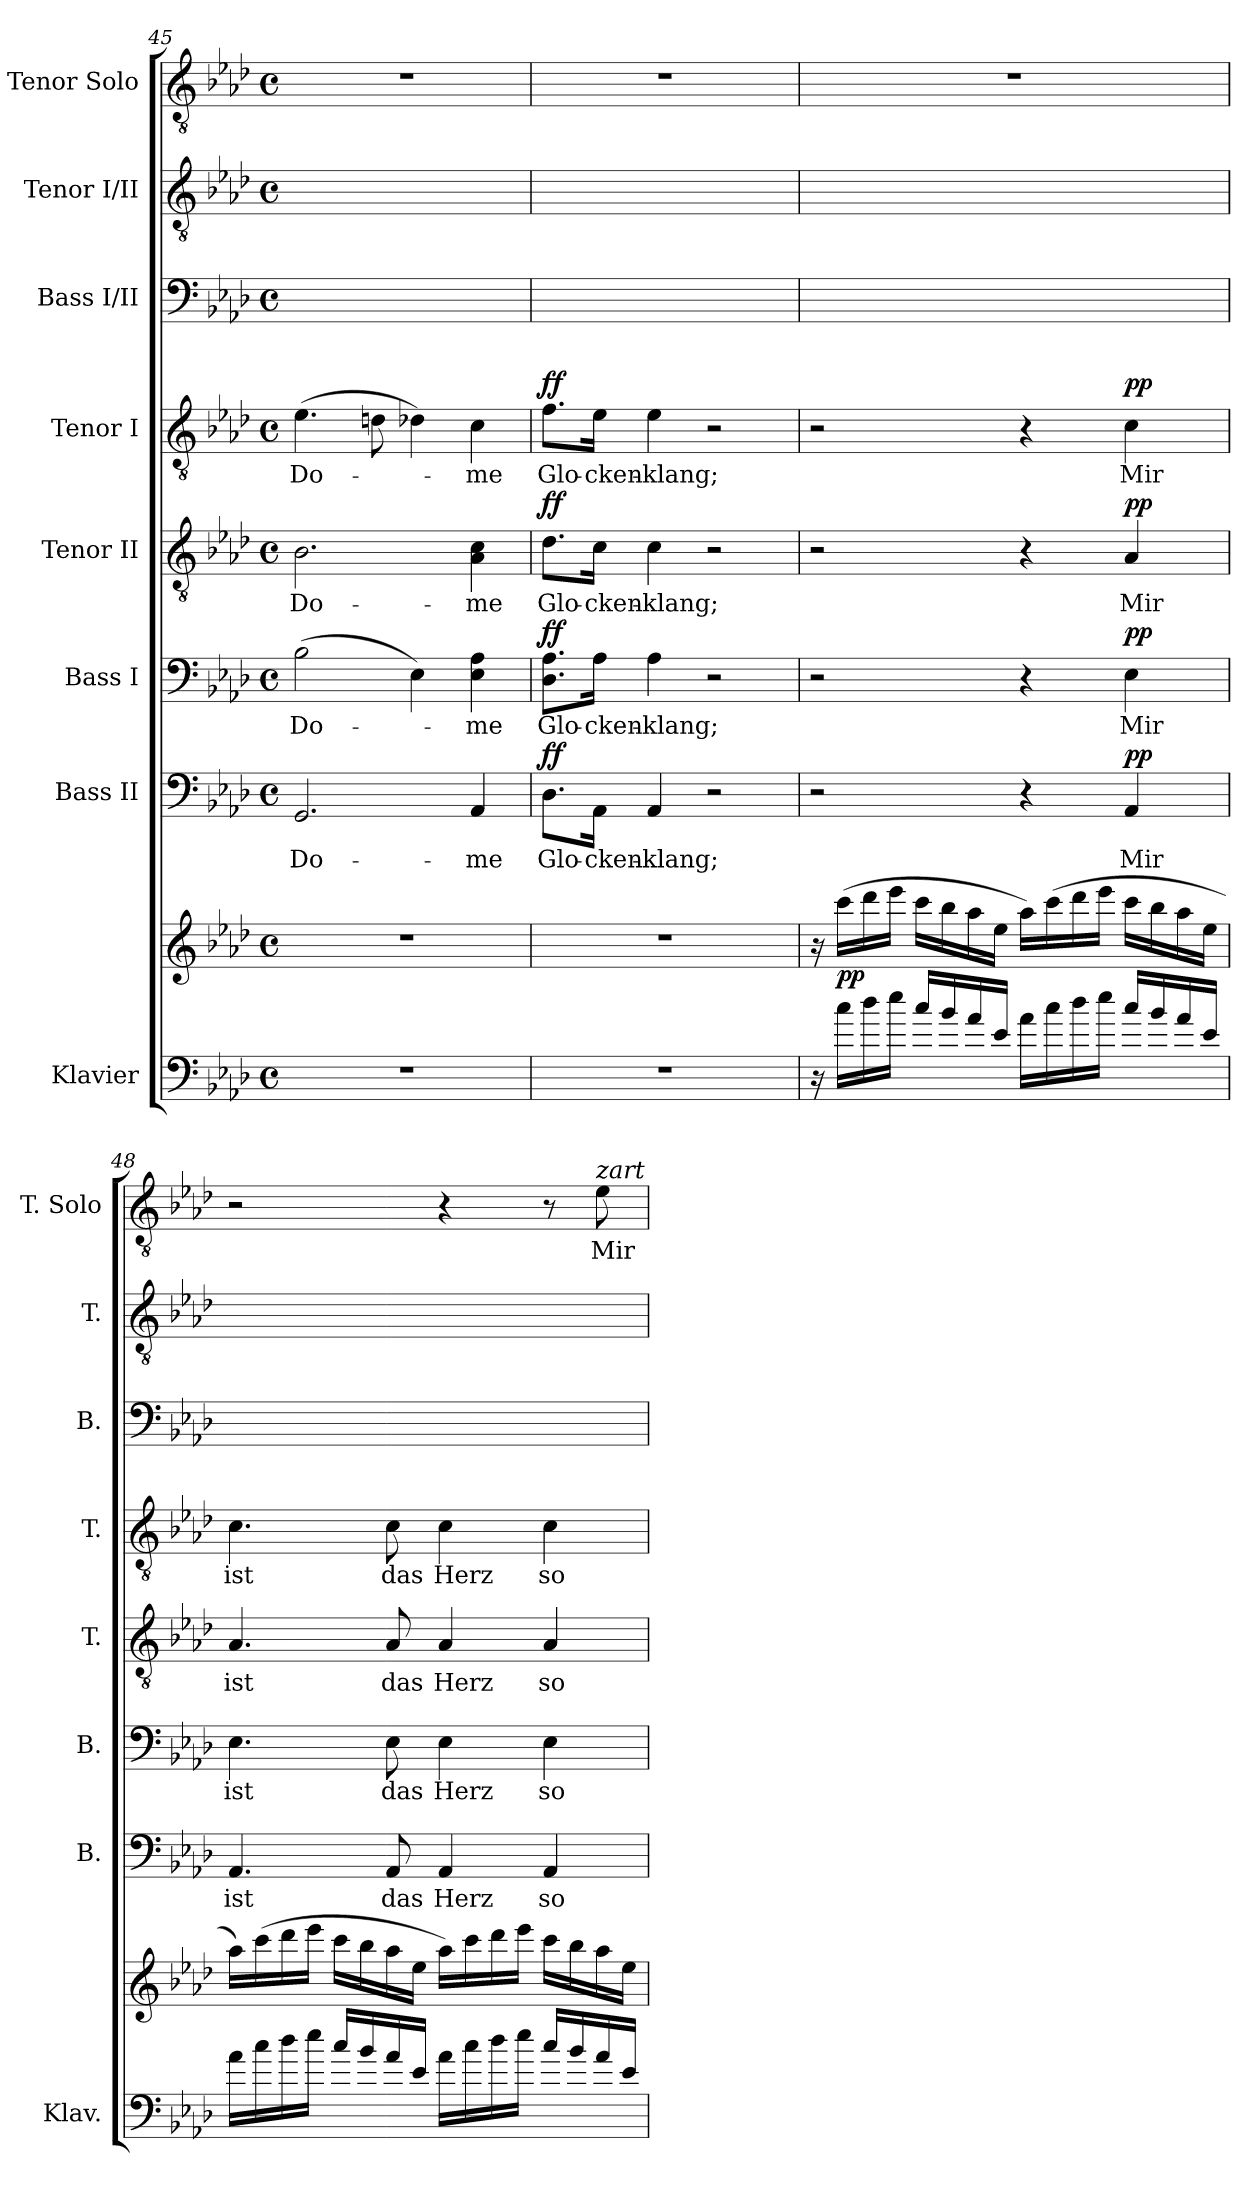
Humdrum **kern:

**kern	**kern	**dynam	**kern	**text	**dynam	**kern	**text	**dynam	**kern	**text	**dynam	**kern	**text	**dynam	**kern	**text	**kern	**text	**kern	**text
*part8	*part8	*part8	*part7	*part7	*part7	*part6	*part6	*part6	*part5	*part5	*part5	*part4	*part4	*part4	*part3	*part3	*part2	*part2	*part1	*part1
*staff9	*staff8	*staff8/9	*staff7	*staff7	*staff7	*staff6	*staff6	*staff6	*staff5	*staff5	*staff5	*staff4	*staff4	*staff4	*staff3	*staff3	*staff2	*staff2	*staff1	*staff1
*I"Klavier	*	*	*I"Bass II	*	*	*I"Bass I	*	*	*I"Tenor II	*	*	*I"Tenor I	*	*	*I"Bass I/II	*	*I"Tenor I/II	*	*I"Tenor Solo	*
*I'Klav.	*	*	*I'B.	*	*	*I'B.	*	*	*I'T.	*	*	*I'T.	*	*	*I'B.	*	*I'T.	*	*I'T. Solo	*
*clefF4	*clefG2	*	*clefF4	*	*	*clefF4	*	*	*clefGv2	*	*	*clefGv2	*	*	*clefF4	*	*clefGv2	*	*clefGv2	*
*	*	*	*	*	*	*	*	*	*ITrd7c12	*	*	*ITrd7c12	*	*	*	*	*ITrd7c12	*	*ITrd7c12	*
*k[b-e-a-d-]	*k[b-e-a-d-]	*	*k[b-e-a-d-]	*	*	*k[b-e-a-d-]	*	*	*k[b-e-a-d-]	*	*	*k[b-e-a-d-]	*	*	*k[b-e-a-d-]	*	*k[b-e-a-d-]	*	*k[b-e-a-d-]	*
*A-:	*A-:	*	*A-:	*	*	*A-:	*	*	*A-:	*	*	*A-:	*	*	*A-:	*	*A-:	*	*A-:	*
*M4/4	*M4/4	*	*M4/4	*	*	*M4/4	*	*	*M4/4	*	*	*M4/4	*	*	*M4/4	*	*M4/4	*	*M4/4	*
*met(c)	*met(c)	*	*met(c)	*	*	*met(c)	*	*	*met(c)	*	*	*met(c)	*	*	*met(c)	*	*met(c)	*	*met(c)	*
=45	=45	=45	=45	=45	=45	=45	=45	=45	=45	=45	=45	=45	=45	=45	=45	=45	=45	=45	=45	=45
!	!	!	!	!LO:LY:b	!	!	!LO:LY:b	!	!	!LO:LY:b	!	!	!LO:LY:b	!	!	!LO:LY:b	!	!LO:LY:b	!	!
*	*	*	*	*	*	*	*	*	*	*	*	*	*	*	*^	*	*^	*	*	*
1r	1r	.	2.GG/	Do-	.	(>2B-\	Do-	.	2.BB-\	Do-	.	(>4.E-\	Do-	.	(>2B-\yy	2.GG/yy	Do-	(>4.E-/yy	2.BB-\yy	Do-	1r	.
.	.	.	.	.	.	.	.	.	.	.	.	8Dn\	.	.	.	.	.	8Dn\yy	.	.	.	.
.	.	.	.	.	.	4E-\)	.	.	.	.	.	4D-X\)	.	.	4E-\yy)	.	.	4D-X\yy)	.	.	.	.
!	!	!	!	!LO:LY:b	!	!	!LO:LY:b	!	!	!LO:LY:b	!	!	!LO:LY:b	!	!	!	!LO:LY:b	!	!	!LO:LY:b	!	!
.	.	.	4AA-/	-me	.	4E-\ 4A-\	-me	.	4AA-\ 4C\	-me	.	4C\	-me	.	4E-/yy 4A-/yy	4AA-\yy	-me	4C/yy	4AA-\yy 4C\yy	-me	.	.
!!LO:PB:g=z
=46	=46	=46	=46	=46	=46	=46	=46	=46	=46	=46	=46	=46	=46	=46	=46	=46	=46	=46	=46	=46	=46	=46
!	!	!	!	!LO:LY:b	!LO:DY:b	!	!LO:LY:b	!LO:DY:b	!	!LO:LY:b	!LO:DY:b	!	!LO:LY:b	!LO:DY:b	!	!	!LO:LY:b	!	!	!LO:LY:b	!	!
1r	1r	.	8.D-\L	Glo-	ff	8.D-\ 8.A-\L	Glo-	ff	8.D-\L	Glo-	ff	8.F\L	Glo-	ff	8.D-\yy 8.A-\yyL	8.D-\Lyy	Glo-	8.F\Lyy	8.D-\Lyy	Glo-	1r	.
!	!	!	!	!LO:LY:b	!	!	!LO:LY:b	!	!	!LO:LY:b	!	!	!LO:LY:b	!	!	!	!LO:LY:b	!	!	!LO:LY:b	!	!
.	.	.	16AA-\Jk	-cken-	.	16A-\Jk	-cken-	.	16C\Jk	-cken-	.	16E-\Jk	-cken-	.	16A-\Jkyy	16AA-\Jkyy	-cken-	16E-\Jkyy	16C\Jkyy	-cken-	.	.
!	!	!	!	!LO:LY:b	!	!	!LO:LY:b	!	!	!LO:LY:b	!	!	!LO:LY:b	!	!	!	!LO:LY:b	!	!	!LO:LY:b	!	!
.	.	.	4AA-/	-klang;	.	4A-\	-klang;	.	4C\	-klang;	.	4E-\	-klang;	.	4A-\yy	4AA-/yy	-klang;	4E-/yy	4C\yy	-klang;	.	.
.	.	.	2r	.	.	2r	.	.	2r	.	.	2r	.	.	2ryy	2ryy	.	2ryy	2ryy	.	.	.
=47	=47	=47	=47	=47	=47	=47	=47	=47	=47	=47	=47	=47	=47	=47	=47	=47	=47	=47	=47	=47	=47	=47
16r	16r	.	2r	.	.	2r	.	.	2r	.	.	2r	.	.	2ryy	2.ryy	.	2ryy	2.ryy	.	1r	.
!	!	!LO:DY:b	!	!	!	!	!	!	!	!	!	!	!	!	!	!	!	!	!	!	!	!
16cc\LL	(>16ccc\LL	pp	.	.	.	.	.	.	.	.	.	.	.	.	.	.	.	.	.	.	.	.
16dd-\	16ddd-\	.	.	.	.	.	.	.	.	.	.	.	.	.	.	.	.	.	.	.	.	.
16ee-\JJ	16eee-\JJ	.	.	.	.	.	.	.	.	.	.	.	.	.	.	.	.	.	.	.	.	.
16cc/LL	16ccc\LL	.	.	.	.	.	.	.	.	.	.	.	.	.	.	.	.	.	.	.	.	.
16b-/	16bb-\	.	.	.	.	.	.	.	.	.	.	.	.	.	.	.	.	.	.	.	.	.
16a-/	16aa-\	.	.	.	.	.	.	.	.	.	.	.	.	.	.	.	.	.	.	.	.	.
16e-/JJ	16ee-\JJ	.	.	.	.	.	.	.	.	.	.	.	.	.	.	.	.	.	.	.	.	.
16a-\LL	16aa-\LL)	.	4r	.	.	4r	.	.	4r	.	.	4r	.	.	4ryy	.	.	4ryy	.	.	.	.
16cc\	(>16ccc\	.	.	.	.	.	.	.	.	.	.	.	.	.	.	.	.	.	.	.	.	.
16dd-\	16ddd-\	.	.	.	.	.	.	.	.	.	.	.	.	.	.	.	.	.	.	.	.	.
16ee-\JJ	16eee-\JJ	.	.	.	.	.	.	.	.	.	.	.	.	.	.	.	.	.	.	.	.	.
!	!	!	!	!LO:LY:b	!LO:DY:b	!	!LO:LY:b	!LO:DY:b	!	!LO:LY:b	!LO:DY:b	!	!LO:LY:b	!LO:DY:b	!	!	!LO:LY:b	!	!	!LO:LY:b	!	!
16cc/LL	16ccc\LL	.	4AA-/	Mir	pp	4E-\	Mir	pp	4AA-/	Mir	pp	4C\	Mir	pp	4E-/yy	4AA-\yy	Mir	4C/yy	4AA-\yy	Mir	.	.
16b-/	16bb-\	.	.	.	.	.	.	.	.	.	.	.	.	.	.	.	.	.	.	.	.	.
16a-/	16aa-\	.	.	.	.	.	.	.	.	.	.	.	.	.	.	.	.	.	.	.	.	.
16e-/JJ	16ee-\JJ	.	.	.	.	.	.	.	.	.	.	.	.	.	.	.	.	.	.	.	.	.
=48	=48	=48	=48	=48	=48	=48	=48	=48	=48	=48	=48	=48	=48	=48	=48	=48	=48	=48	=48	=48	=48	=48
!	!	!	!	!LO:LY:b	!	!	!LO:LY:b	!	!	!LO:LY:b	!	!	!LO:LY:b	!	!	!	!LO:LY:b	!	!	!LO:LY:b	!	!
16a-\LL	16aa-\LL)	.	4.AA-/	ist	.	4.E-\	ist	.	4.AA-/	ist	.	4.C\	ist	.	4.E-/yy	4.AA-\yy	ist	4.C/yy	4.AA-\yy	ist	2r	.
16cc\	(>16ccc\	.	.	.	.	.	.	.	.	.	.	.	.	.	.	.	.	.	.	.	.	.
16dd-\	16ddd-\	.	.	.	.	.	.	.	.	.	.	.	.	.	.	.	.	.	.	.	.	.
16ee-\JJ	16eee-\JJ	.	.	.	.	.	.	.	.	.	.	.	.	.	.	.	.	.	.	.	.	.
16cc/LL	16ccc\LL	.	.	.	.	.	.	.	.	.	.	.	.	.	.	.	.	.	.	.	.	.
16b-/	16bb-\	.	.	.	.	.	.	.	.	.	.	.	.	.	.	.	.	.	.	.	.	.
!	!	!	!	!LO:LY:b	!	!	!LO:LY:b	!	!	!LO:LY:b	!	!	!LO:LY:b	!	!	!	!LO:LY:b	!	!	!LO:LY:b	!	!
16a-/	16aa-\	.	8AA-/	das	.	8E-\	das	.	8AA-/	das	.	8C\	das	.	8E-/yy	8AA-\yy	das	8C/yy	8AA-\yy	das	.	.
16e-/JJ	16ee-\JJ	.	.	.	.	.	.	.	.	.	.	.	.	.	.	.	.	.	.	.	.	.
!	!	!	!	!LO:LY:b	!	!	!LO:LY:b	!	!	!LO:LY:b	!	!	!LO:LY:b	!	!	!	!LO:LY:b	!	!	!LO:LY:b	!	!
16a-\LL	16aa-\LL)	.	4AA-/	Herz	.	4E-\	Herz	.	4AA-/	Herz	.	4C\	Herz	.	4E-/yy	4AA-\yy	Herz	4C/yy	4AA-\yy	Herz	4r	.
16cc\	16ccc\	.	.	.	.	.	.	.	.	.	.	.	.	.	.	.	.	.	.	.	.	.
16dd-\	16ddd-\	.	.	.	.	.	.	.	.	.	.	.	.	.	.	.	.	.	.	.	.	.
16ee-\JJ	16eee-\JJ	.	.	.	.	.	.	.	.	.	.	.	.	.	.	.	.	.	.	.	.	.
!	!	!	!	!LO:LY:b	!	!	!LO:LY:b	!	!	!LO:LY:b	!	!	!LO:LY:b	!	!	!	!LO:LY:b	!	!	!LO:LY:b	!	!
16cc/LL	16ccc\LL	.	4AA-/	so	.	4E-\	so	.	4AA-/	so	.	4C\	so	.	4E-/yy	4AA-\yy	so	4C/yy	4AA-\yy	so	8r	.
16b-/	16bb-\	.	.	.	.	.	.	.	.	.	.	.	.	.	.	.	.	.	.	.	.	.
!	!	!	!	!	!	!	!	!	!	!	!	!	!	!	!	!	!	!	!	!	!LO:TX:a:i:t=zart	!
!	!	!	!	!	!	!	!	!	!	!	!	!	!	!	!	!	!	!	!	!	!	!LO:LY:b
16a-/	16aa-\	.	.	.	.	.	.	.	.	.	.	.	.	.	.	.	.	.	.	.	8E-\	Mir
16e-/JJ	16ee-\JJ	.	.	.	.	.	.	.	.	.	.	.	.	.	.	.	.	.	.	.	.	.
*	*	*	*	*	*	*	*	*	*	*	*	*	*	*	*v	*v	*	*	*	*	*	*
*	*	*	*	*	*	*	*	*	*	*	*	*	*	*	*	*	*v	*v	*	*	*
=	=	=	=	=	=	=	=	=	=	=	=	=	=	=	=	=	=	=	=	=
*-	*-	*-	*-	*-	*-	*-	*-	*-	*-	*-	*-	*-	*-	*-	*-	*-	*-	*-	*-	*-
